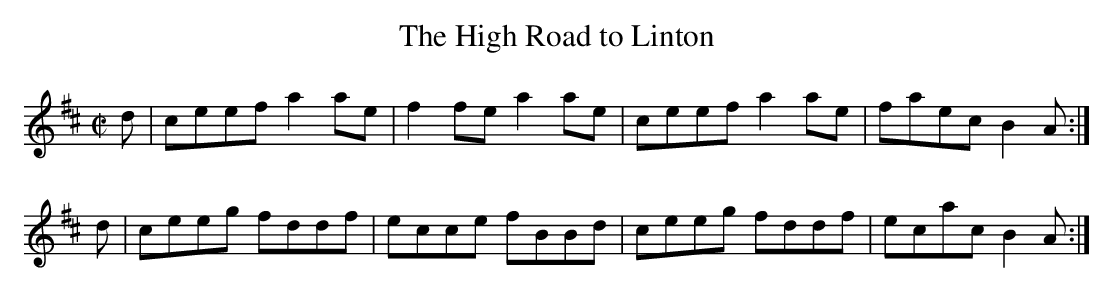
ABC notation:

X:1
T:The High Road to Linton
M:C|
L:1/8
K:AMix
d|ceef a2ae|f2fe a2ae|ceef a2ae|faec B2A:|
d|ceeg fddf|ecce fBBd|ceeg fddf|ecac B2A:|
